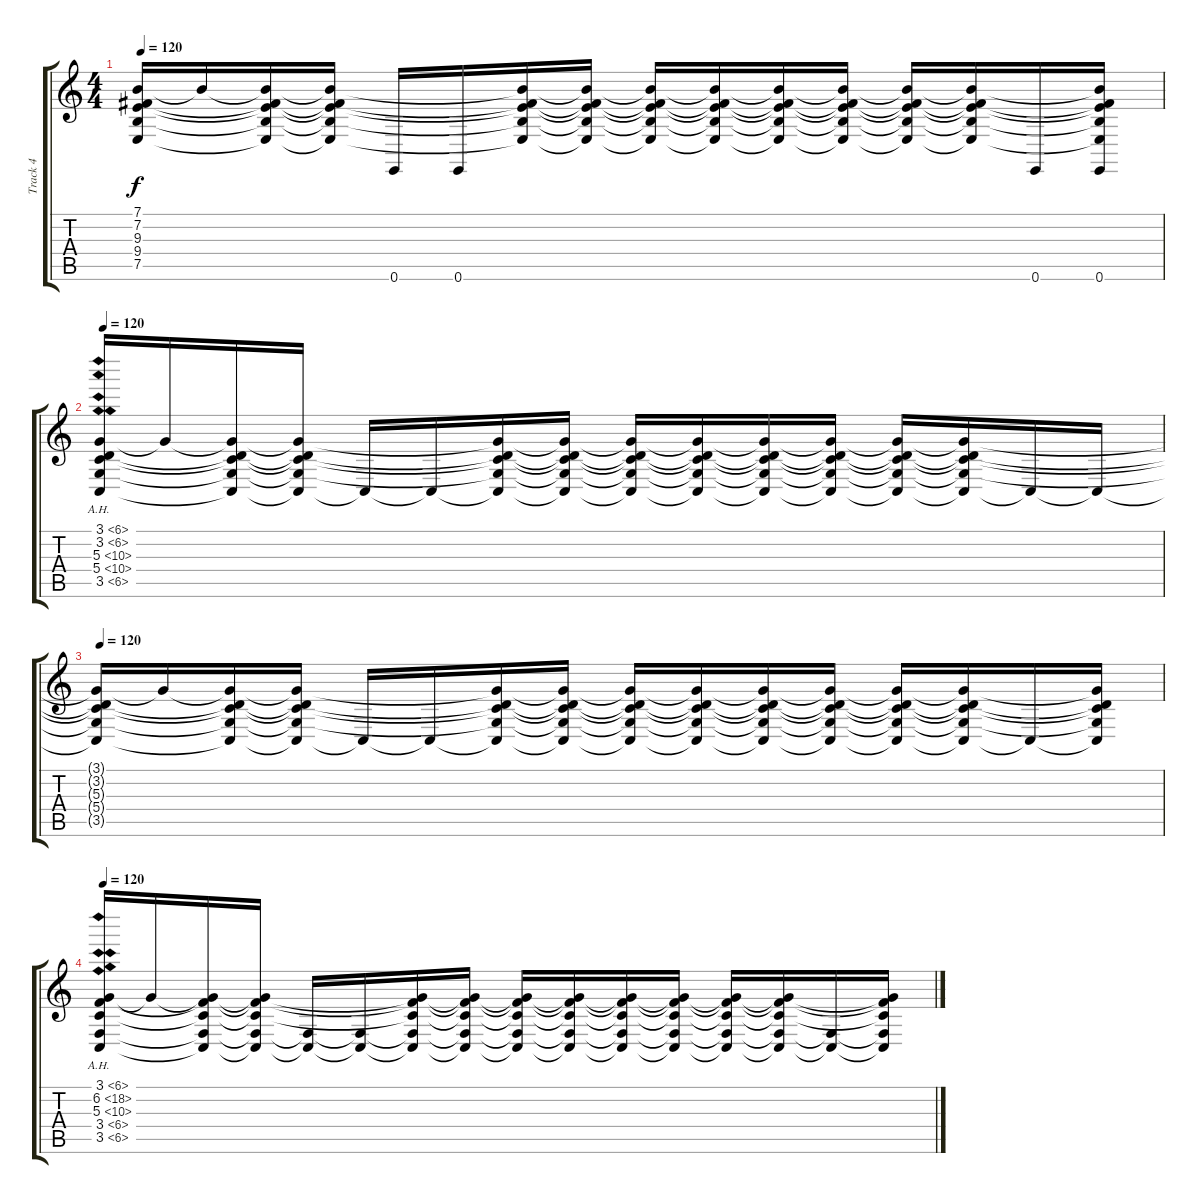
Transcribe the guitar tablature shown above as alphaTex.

\track ("Track 4" "Track 4") {instrument stringensemble1}
\staff {score tabs}
\tuning (E4 B3 G3 D3 A2 E2) {hide}
\ts (4 4)
\tempo 120
\clef g2
\ks c
(7.1{t} 7.2{t} 9.3{t} 9.4{t} 7.5{t}).16{dy f} 7.1{t}.16 (7.1{t} 7.2{t} 9.3{t} 9.4{t} 7.5{t}).16 (7.1{t} 7.2{t} 9.3{t} 9.4{t} 7.5{t}).16 0.6.16 0.6.16 (7.1{t} 7.2{t} 9.3{t} 9.4{t} 7.5{t}).16 (7.1{t} 7.2{t} 9.3{t} 9.4{t} 7.5{t}).16 (7.1{t} 7.2{t} 9.3{t} 9.4{t} 7.5{t}).16 (7.1{t} 7.2{t} 9.3{t} 9.4{t} 7.5{t}).16 (7.1{t} 7.2{t} 9.3{t} 9.4{t} 7.5{t}).16 (7.1{t} 7.2{t} 9.3{t} 9.4{t} 7.5{t}).16 (7.1{t} 7.2{t} 9.3{t} 9.4{t} 7.5{t}).16 (7.1{t} 7.2{t} 9.3{t} 9.4{t} 7.5{t}).16 0.6.16 (7.1{t} 7.2{t} 9.3{t} 9.4{t} 7.5{t} 0.6).16 |
\tempo 120
(3.1{ah 3} 3.2{ah 3} 5.3{ah 5} 5.4{ah 5} 3.5{ah 3}).16 3.1{t}.16 (3.1{t} 3.2{t} 5.3{t} 5.4{t} 3.5{t}).16 (3.1{t} 3.2{t} 5.3{t} 5.4{t} 3.5{t}).16 3.5{t}.16 3.5{t}.16 (3.1{t} 3.2{t} 5.3{t} 5.4{t} 3.5{t}).16 (3.1{t} 3.2{t} 5.3{t} 5.4{t} 3.5{t}).16 (3.1{t} 3.2{t} 5.3{t} 5.4{t} 3.5{t}).16 (3.1{t} 3.2{t} 5.3{t} 5.4{t} 3.5{t}).16 (3.1{t} 3.2{t} 5.3{t} 5.4{t} 3.5{t}).16 (3.1{t} 3.2{t} 5.3{t} 5.4{t} 3.5{t}).16 (3.1{t} 3.2{t} 5.3{t} 5.4{t} 3.5{t}).16 (3.1{t} 3.2{t} 5.3{t} 5.4{t} 3.5{t}).16 3.5{t}.16 3.5{t}.16 |
\tempo 120
(3.1{t} 3.2{t} 5.3{t} 5.4{t} 3.5{t}).16 3.1{t}.16 (3.1{t} 3.2{t} 5.3{t} 5.4{t} 3.5{t}).16 (3.1{t} 3.2{t} 5.3{t} 5.4{t} 3.5{t}).16 3.5{t}.16 3.5{t}.16 (3.1{t} 3.2{t} 5.3{t} 5.4{t} 3.5{t}).16 (3.1{t} 3.2{t} 5.3{t} 5.4{t} 3.5{t}).16 (3.1{t} 3.2{t} 5.3{t} 5.4{t} 3.5{t}).16 (3.1{t} 3.2{t} 5.3{t} 5.4{t} 3.5{t}).16 (3.1{t} 3.2{t} 5.3{t} 5.4{t} 3.5{t}).16 (3.1{t} 3.2{t} 5.3{t} 5.4{t} 3.5{t}).16 (3.1{t} 3.2{t} 5.3{t} 5.4{t} 3.5{t}).16 (3.1{t} 3.2{t} 5.3{t} 5.4{t} 3.5{t}).16 3.5{t}.16 (3.1{t} 3.2{t} 5.3{t} 5.4{t} 3.5{t}).16 |
\tempo 120
(3.1{ah 3} 6.2{ah 12} 5.3{ah 5} 3.4{ah 3} 3.5{ah 3}).16 3.1{t}.16 (3.1{t} 6.2{t} 5.3{t} 3.4{t} 3.5{t}).16 (3.1{t} 6.2{t} 5.3{t} 3.4{t} 3.5{t}).16 (3.4{t} 3.5{t}).16 (3.4{t} 3.5{t}).16 (3.1{t} 6.2{t} 5.3{t} 3.4{t} 3.5{t}).16 (3.1{t} 6.2{t} 5.3{t} 3.4{t} 3.5{t}).16 (3.1{t} 6.2{t} 5.3{t} 3.4{t} 3.5{t}).16 (3.1{t} 6.2{t} 5.3{t} 3.4{t} 3.5{t}).16 (3.1{t} 6.2{t} 5.3{t} 3.4{t} 3.5{t}).16 (3.1{t} 6.2{t} 5.3{t} 3.4{t} 3.5{t}).16 (3.1{t} 6.2{t} 5.3{t} 3.4{t} 3.5{t}).16 (3.1{t} 6.2{t} 5.3{t} 3.4{t} 3.5{t}).16 (3.4{t} 3.5{t}).16 (3.1{t} 6.2{t} 5.3{t} 3.4{t} 3.5{t}).16
